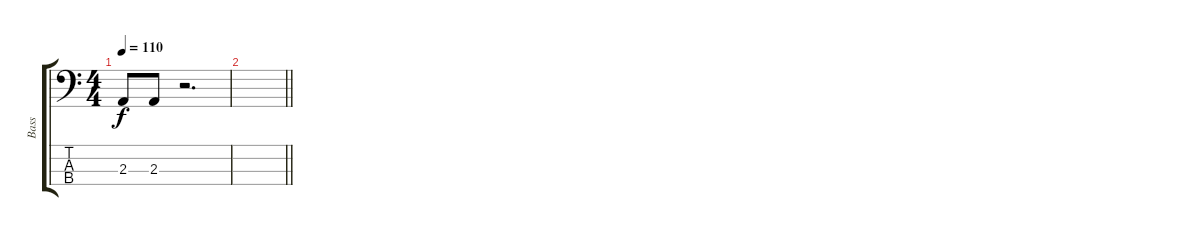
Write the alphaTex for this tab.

\track ("Bass" "Bass") {instrument electricbassfinger}
\staff {score tabs}
\tuning (F2 C2 G1 D1) {hide}
\ts (4 4)
\tempo 110
\clef f4
\ks c
2.3.8{dy f} 2.3.8 r.2{d} |
\barLineRight lightlight
